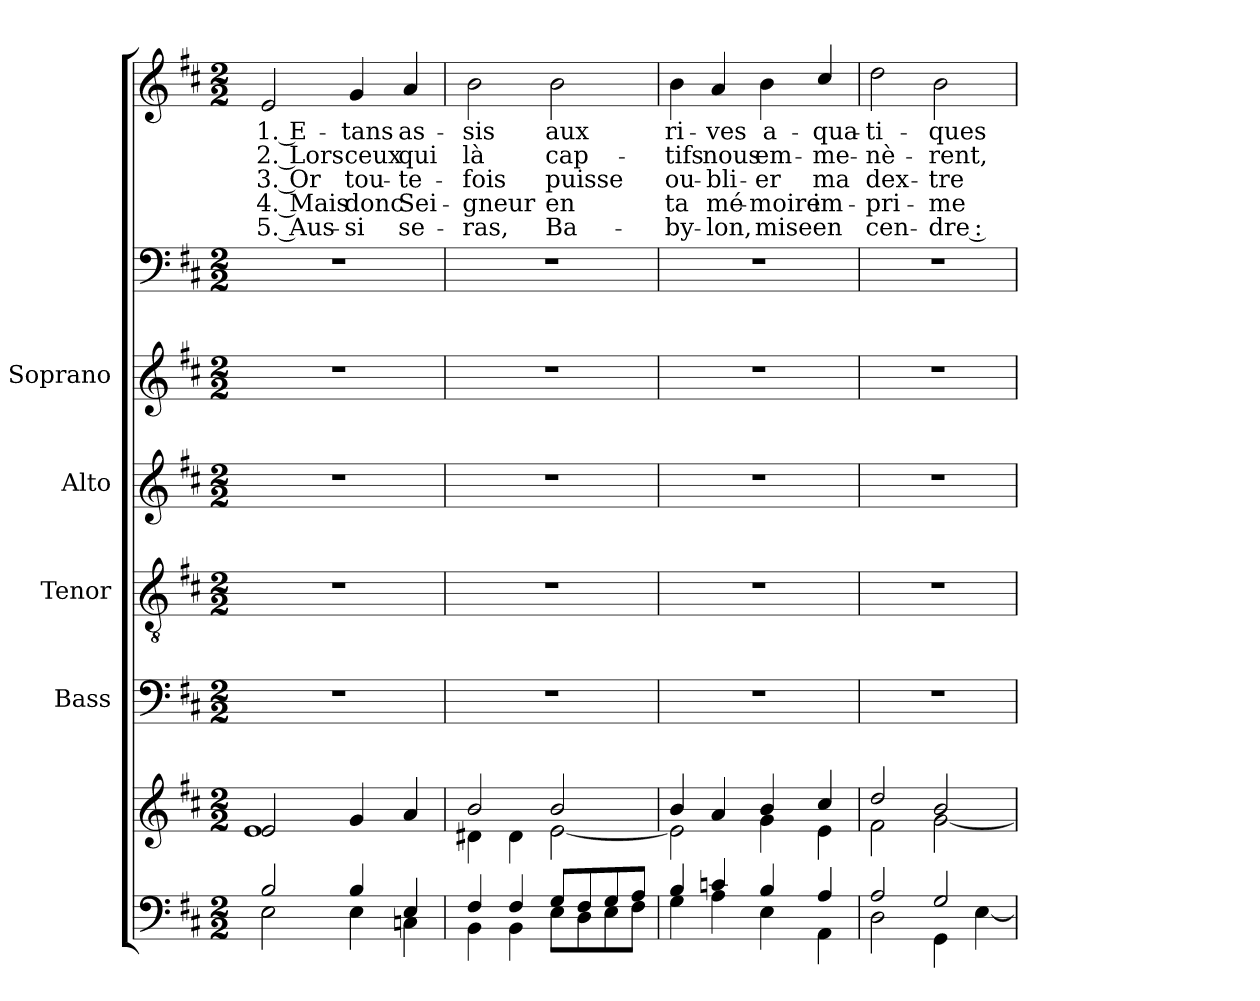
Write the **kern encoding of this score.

**kern	**kern	**kern	**kern	**kern	**kern	**kern	**kern	**text	**text	**text	**text	**text
*part7	*part7	*part6	*part5	*part4	*part3	*part2	*part1	*part1	*part1	*part1	*part1	*part1
*staff8	*staff7	*staff6	*staff5	*staff4	*staff3	*staff2	*staff1	*staff1	*staff1	*staff1	*staff1	*staff1
*	*	*I"Bass	*I"Tenor	*I"Alto	*I"Soprano	*	*	*	*	*	*	*
*	*	*I'B	*I'T	*I'A	*I'S	*	*	*	*	*	*	*
*clefF4	*clefG2	*clefF4	*clefGv2	*clefG2	*clefG2	*clefF4	*clefG2	*	*	*	*	*
*k[f#c#]	*k[f#c#]	*k[f#c#]	*k[f#c#]	*k[f#c#]	*k[f#c#]	*k[f#c#]	*k[f#c#]	*	*	*	*	*
*D:	*D:	*D:	*D:	*D:	*D:	*D:	*D:	*	*	*	*	*
*M2/2	*M2/2	*M2/2	*M2/2	*M2/2	*M2/2	*M2/2	*M2/2	*	*	*	*	*
=1	=1	=1	=1	=1	=1	=1	=1	=1	=1	=1	=1	=1
*^	*^	*	*	*	*	*	*	*	*	*	*	*
!	!	!	!	!	!	!	!	!	!	!LO:LY:b	!LO:LY:b	!LO:LY:b	!LO:LY:b	!LO:LY:b
2B/	2E\	2e/	1e	1r	1r	1r	1r	1r	2e/	1. E-	2. Lors	3. Or	4. Mais	5. Aus-
!	!	!	!	!	!	!	!	!	!	!LO:LY:b	!LO:LY:b	!LO:LY:b	!LO:LY:b	!LO:LY:b
4B/	4E\	4g/	.	.	.	.	.	.	4g/	-tans	ceux	tou-	donc	-si
!	!	!	!	!	!	!	!	!	!	!LO:LY:b	!LO:LY:b	!LO:LY:b	!LO:LY:b	!LO:LY:b
4E/	4Cn\	4a/	.	.	.	.	.	.	4a/	as-	qui	-te-	Sei-	se-
=2	=2	=2	=2	=2	=2	=2	=2	=2	=2	=2	=2	=2	=2	=2
!	!	!	!	!	!	!	!	!	!	!LO:LY:b	!LO:LY:b	!LO:LY:b	!LO:LY:b	!LO:LY:b
4F#/	4BB\	2b/	4d#X\	1r	1r	1r	1r	1r	2b\	-sis	là	-fois	-gneur	-ras,
4F#/	4BB\	.	4d#\	.	.	.	.	.	.	.	.	.	.	.
!	!	!	!	!	!	!	!	!	!	!LO:LY:b	!LO:LY:b	!LO:LY:b	!LO:LY:b	!LO:LY:b
8G/L	8E\L	2b/	[<2e\	.	.	.	.	.	2b\	aux	cap-	puisse	en	Ba-
8F#/	8D\	.	.	.	.	.	.	.	.	.	.	.	.	.
8G/	8E\	.	.	.	.	.	.	.	.	.	.	.	.	.
8A/J	8F#\J	.	.	.	.	.	.	.	.	.	.	.	.	.
=3	=3	=3	=3	=3	=3	=3	=3	=3	=3	=3	=3	=3	=3	=3
!	!	!	!	!	!	!	!	!	!	!LO:LY:b	!LO:LY:b	!LO:LY:b	!LO:LY:b	!LO:LY:b
4B/	4G\	4b/	2e\]	1r	1r	1r	1r	1r	4b\	ri-	-tifs	ou-	ta	-by-
!	!	!	!	!	!	!	!	!	!	!LO:LY:b	!LO:LY:b	!LO:LY:b	!LO:LY:b	!LO:LY:b
4cn/	4A\	4a/	.	.	.	.	.	.	4a/	-ves	nous	-bli-	mé-	-lon,
!	!	!	!	!	!	!	!	!	!	!LO:LY:b	!LO:LY:b	!LO:LY:b	!LO:LY:b	!LO:LY:b
4B/	4E\	4b/	4g\	.	.	.	.	.	4b\	a-	em-	-er	-moire	mise
!	!	!	!	!	!	!	!	!	!	!LO:LY:b	!LO:LY:b	!LO:LY:b	!LO:LY:b	!LO:LY:b
4A/	4AA\	4cc#/	4e\	.	.	.	.	.	4cc#/	-qua-	-me-	ma	im-	en
=4	=4	=4	=4	=4	=4	=4	=4	=4	=4	=4	=4	=4	=4	=4
!	!	!	!	!	!	!	!	!	!	!LO:LY:b	!LO:LY:b	!LO:LY:b	!LO:LY:b	!LO:LY:b
2A/	2D\	2dd/	2f#\	1r	1r	1r	1r	1r	2dd\	-ti-	-nè-	dex-	-pri-	cen-
!	!	!	!	!	!	!	!	!	!	!LO:LY:b	!LO:LY:b	!LO:LY:b	!LO:LY:b	!LO:LY:b
2G/	4GG\	2b/	[<2g\	.	.	.	.	.	2b\	-ques	-rent,	-tre	-me	-dre :
.	[<4E\	.	.	.	.	.	.	.	.	.	.	.	.	.
*v	*v	*	*	*	*	*	*	*	*	*	*	*	*	*
*	*v	*v	*	*	*	*	*	*	*	*	*	*	*
=	=	=	=	=	=	=	=	=	=	=	=	=
*-	*-	*-	*-	*-	*-	*-	*-	*-	*-	*-	*-	*-
